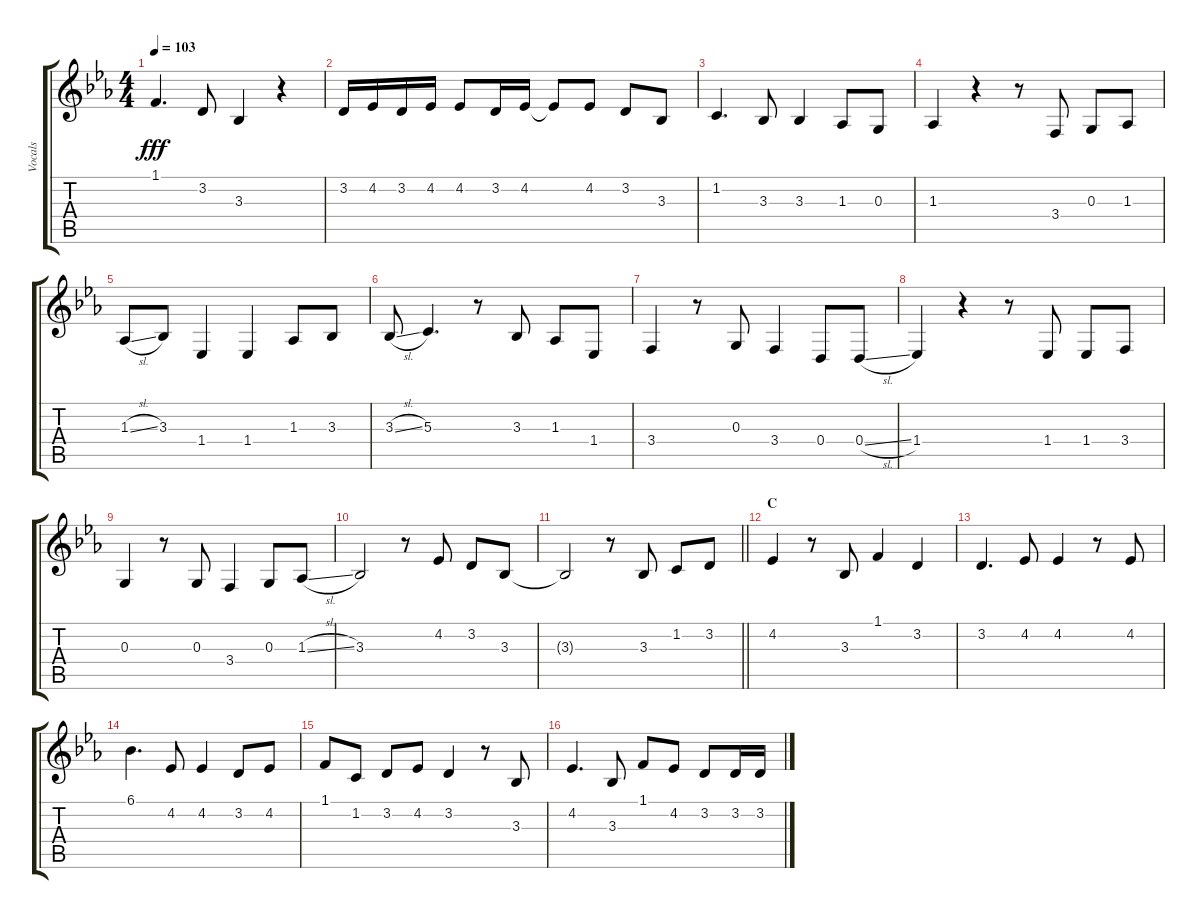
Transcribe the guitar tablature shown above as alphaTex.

\track ("Vocals" "Vocals") {instrument voiceoohs}
\staff {score tabs}
\tuning (E4 B3 G3 D3 A2 E2) {hide}
\ts (4 4)
\tempo 103
\clef g2
\ks eb
1.1.4{d dy fff} 3.2.8 3.3.4 r.4 |
3.2.16 4.2.16 3.2.16 4.2.16 4.2.8 3.2.16 4.2.16 4.2{t}.8 4.2.8 3.2.8 3.3.8 |
1.2.4{d} 3.3.8 3.3.4 1.3.8 0.3.8 |
1.3.4 r.4 r.8 3.4.8 0.3.8 1.3.8 |
1.3{sl}.8 3.3.8 1.4.4 1.4.4 1.3.8 3.3.8 |
3.3{sl}.8 5.3.4{d} r.8 3.3.8 1.3.8 1.4.8 |
3.4.4 r.8 0.3.8 3.4.4 0.4.8 0.4{sl}.8 |
1.4.4 r.4 r.8 1.4.8 1.4.8 3.4.8 |
0.3.4 r.8 0.3.8 3.4.4 0.3.8 1.3{sl}.8 |
3.3.2 r.8 4.2.8 3.2.8 3.3.8 |
\barLineRight lightlight
3.3{t}.2 r.8 3.3.8 1.2.8 3.2.8 |
\section ("" "C")
4.2.4 r.8 3.3.8 1.1.4 3.2.4 |
3.2.4{d} 4.2.8 4.2.4 r.8 4.2.8 |
6.1.4{d} 4.2.8 4.2.4 3.2.8 4.2.8 |
1.1.8 1.2.8 3.2.8 4.2.8 3.2.4 r.8 3.3.8 |
4.2.4{d} 3.3.8 1.1.8 4.2.8 3.2.8 3.2.16 3.2{sl}.16
